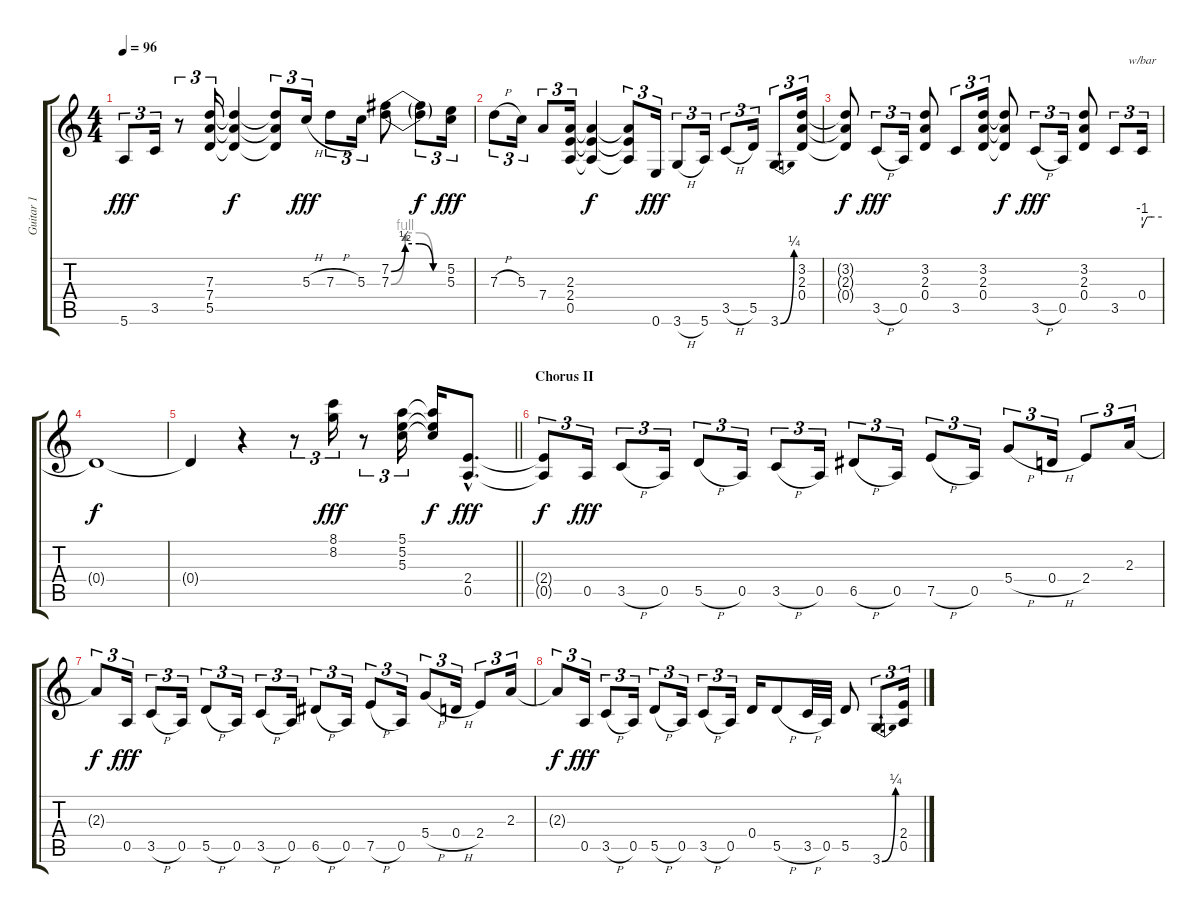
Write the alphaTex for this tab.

\track ("Guitar 1" "Guitar 1") {instrument distortionguitar}
\staff {score tabs}
\tuning (E4 B3 G3 D3 A2 E2) {hide}
\ts (4 4)
\tempo 96
\clef g2
\ks c
5.6.8{tu (3 2) dy fff} 3.5.16{tu (3 2)} r.8{tu (3 2)} (7.3 7.4 5.5).16{tu (3 2)} (7.3{t} 7.4{t} 5.5{t}).4{dy f} (7.3{t} 7.4{t} 5.5{t}).8{tu (3 2)} 5.3{h}.16{tu (3 2) dy fff} 7.3{h}.8{tu (3 2)} 5.3.16{tu (3 2)} (7.2{be (custom 0 0 15 2 30 2 45 0 60 0)} 7.3{be (custom 0 0 15 4 30 4 45 0 60 0)}).8 (7.2{t} 7.3{t}).8{tu (3 2) dy f} (5.2 5.3).16{tu (3 2) dy fff} |
7.3{h}.8{tu (3 2)} 5.3.16{tu (3 2)} 7.4.8{tu (3 2)} (2.3 2.4 0.5).16{tu (3 2)} (2.3{t} 2.4{t} 0.5{t}).4{dy f} (2.3{t} 2.4{t} 0.5{t}).8{tu (3 2)} 0.6.16{tu (3 2) dy fff} 3.6{h}.8{tu (3 2)} 5.6.16{tu (3 2)} 3.5{h}.8{tu (3 2)} 5.5.16{tu (3 2)} 3.6{be (bend 0 0 60 1)}.8{tu (3 2)} (3.2 2.3 0.4).16{tu (3 2)} |
(3.2{t} 2.3{t} 0.4{t}).8{dy f} 3.5{h}.8{tu (3 2) dy fff} 0.5.16{tu (3 2)} (3.2 2.3 0.4).8 3.5.8{tu (3 2)} (3.2 2.3 0.4).16{tu (3 2)} (3.2{t} 2.3{t} 0.4{t}).8{dy f} 3.5{h}.8{tu (3 2) dy fff} 0.5.16{tu (3 2)} (3.2 2.3 0.4).8 3.5.8{tu (3 2)} 0.4.16{tu (3 2) tbe (custom default 0 -4 15 0 29 0 60 0)} |
0.4{t}.1{dy f} |
\barLineRight lightlight
0.4{t}.4 r.4 r.8{tu (3 2)} (8.1 8.2).16{tu (3 2) dy fff} r.8{tu (3 2)} (5.1 5.2 5.3).16{tu (3 2)} (5.1{t} 5.2{t} 5.3{t}).16{dy f} (2.4{hac} 0.5{hac}).8{d dy fff} |
\section ("" "Chorus II")
(2.4{t} 0.5{t}).8{tu (3 2) dy f} 0.5.16{tu (3 2) dy fff} 3.5{h}.8{tu (3 2)} 0.5.16{tu (3 2)} 5.5{h}.8{tu (3 2)} 0.5.16{tu (3 2)} 3.5{h}.8{tu (3 2)} 0.5.16{tu (3 2)} 6.5{h}.8{tu (3 2)} 0.5.16{tu (3 2)} 7.5{h}.8{tu (3 2)} 0.5.16{tu (3 2)} 5.4{h}.8{tu (3 2)} 0.4{h}.16{tu (3 2)} 2.4.8{tu (3 2)} 2.3.16{tu (3 2)} |
2.3{t}.8{tu (3 2) dy f} 0.5.16{tu (3 2) dy fff} 3.5{h}.8{tu (3 2)} 0.5.16{tu (3 2)} 5.5{h}.8{tu (3 2)} 0.5.16{tu (3 2)} 3.5{h}.8{tu (3 2)} 0.5.16{tu (3 2)} 6.5{h}.8{tu (3 2)} 0.5.16{tu (3 2)} 7.5{h}.8{tu (3 2)} 0.5.16{tu (3 2)} 5.4{h}.8{tu (3 2)} 0.4{h}.16{tu (3 2)} 2.4.8{tu (3 2)} 2.3.16{tu (3 2)} |
2.3{t}.8{tu (3 2) dy f} 0.5.16{tu (3 2) dy fff} 3.5{h}.8{tu (3 2)} 0.5.16{tu (3 2)} 5.5{h}.8{tu (3 2)} 0.5.16{tu (3 2)} 3.5{h}.8{tu (3 2)} 0.5.16{tu (3 2)} 0.4.16 5.5{h}.8 3.5{h}.32 0.5.32 5.5.8 3.6{be (bend 0 0 60 1)}.8{tu (3 2)} (2.4 0.5).16{tu (3 2)}
